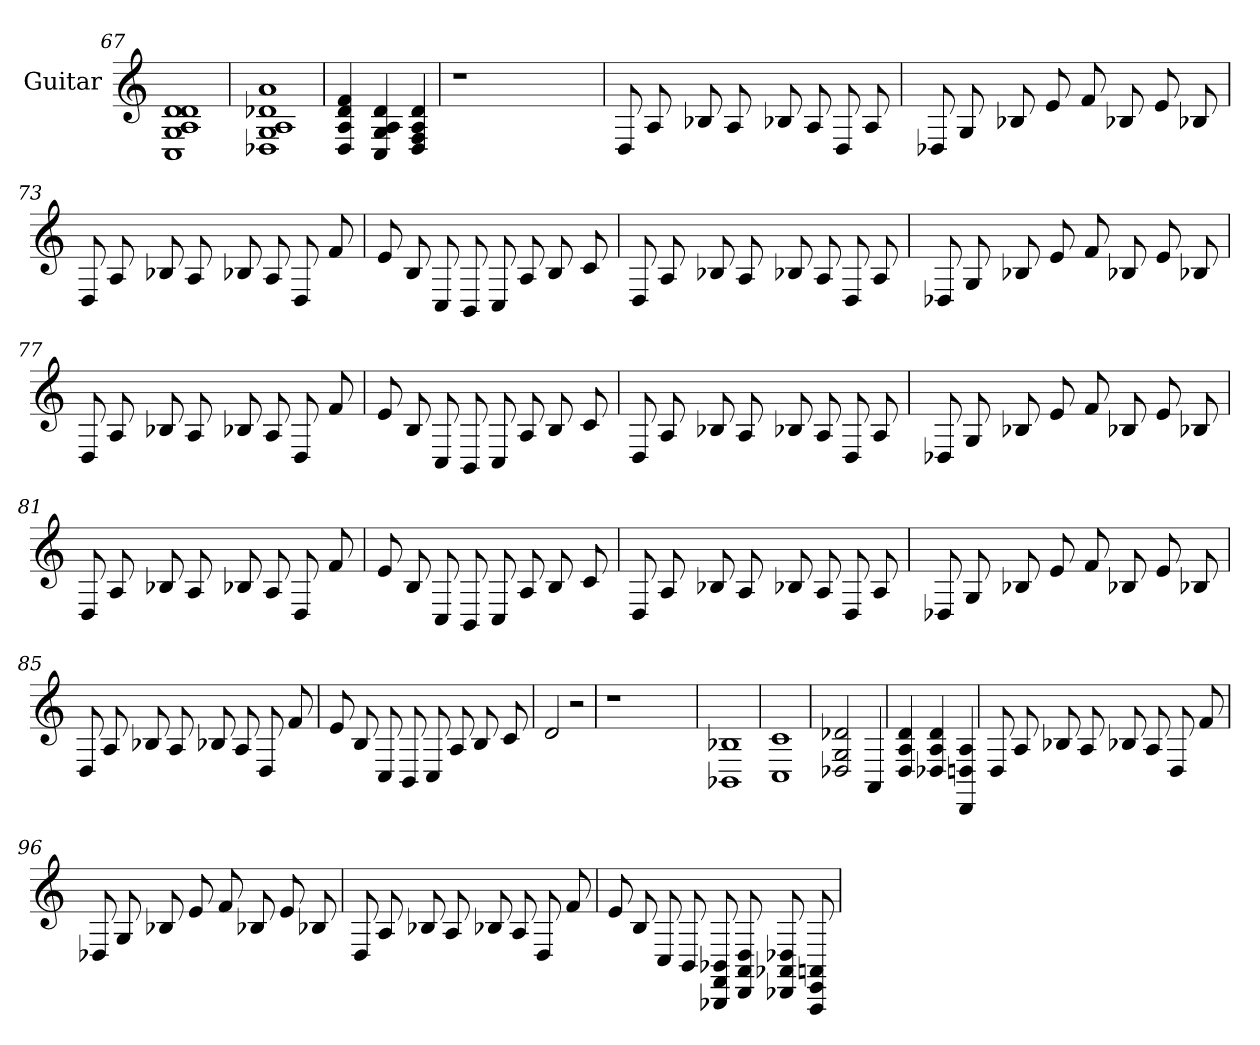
**kern
*part1
*staff1
*I"Guitar
*clefG2
*k[]
=67
!LO:N:vis=1
4d 4A 4d 4G 4C
=68
!LO:N:vis=1
4a 4A 4d-X 4G 4D-X
=69
!LO:N:vis=4
16.f 16.d 16.A 16.D
!LO:N:vis=4
16.A 16.d 16.G 16.C
!LO:N:vis=4
16d 16A 16F 16D
=70
!LO:N:vis=1
1r
=71
!LO:N:vis=8
32D
!LO:N:vis=8
32A
!LO:N:vis=8
32B-X
!LO:N:vis=8
32A
!LO:N:vis=8
32B-X
!LO:N:vis=8
32A
!LO:N:vis=8
32D
!LO:N:vis=8
32A
=72
!LO:N:vis=8
32D-X
!LO:N:vis=8
32G
!LO:N:vis=8
32B-X
!LO:N:vis=8
32e
!LO:N:vis=8
32f
!LO:N:vis=8
32B-X
!LO:N:vis=8
32e
!LO:N:vis=8
32B-X
=73
!LO:N:vis=8
32D
!LO:N:vis=8
32A
!LO:N:vis=8
32B-X
!LO:N:vis=8
32A
!LO:N:vis=8
32B-X
!LO:N:vis=8
32A
!LO:N:vis=8
32D
!LO:N:vis=8
32f
=74
!LO:N:vis=8
32e
!LO:N:vis=8
32B
!LO:N:vis=8
32C
!LO:N:vis=8
32BB
!LO:N:vis=8
32C
!LO:N:vis=8
32A
!LO:N:vis=8
32B
!LO:N:vis=8
32c
=75
!LO:N:vis=8
32D
!LO:N:vis=8
32A
!LO:N:vis=8
32B-X
!LO:N:vis=8
32A
!LO:N:vis=8
32B-X
!LO:N:vis=8
32A
!LO:N:vis=8
32D
!LO:N:vis=8
32A
=76
!LO:N:vis=8
32D-X
!LO:N:vis=8
32G
!LO:N:vis=8
32B-X
!LO:N:vis=8
32e
!LO:N:vis=8
32f
!LO:N:vis=8
32B-X
!LO:N:vis=8
32e
!LO:N:vis=8
32B-X
=77
!LO:N:vis=8
32D
!LO:N:vis=8
32A
!LO:N:vis=8
32B-X
!LO:N:vis=8
32A
!LO:N:vis=8
32B-X
!LO:N:vis=8
32A
!LO:N:vis=8
32D
!LO:N:vis=8
32f
=78
!LO:N:vis=8
32e
!LO:N:vis=8
32B
!LO:N:vis=8
32C
!LO:N:vis=8
32BB
!LO:N:vis=8
32C
!LO:N:vis=8
32A
!LO:N:vis=8
32B
!LO:N:vis=8
32c
=79
!LO:N:vis=8
32D
!LO:N:vis=8
32A
!LO:N:vis=8
32B-X
!LO:N:vis=8
32A
!LO:N:vis=8
32B-X
!LO:N:vis=8
32A
!LO:N:vis=8
32D
!LO:N:vis=8
32A
=80
!LO:N:vis=8
32D-X
!LO:N:vis=8
32G
!LO:N:vis=8
32B-X
!LO:N:vis=8
32e
!LO:N:vis=8
32f
!LO:N:vis=8
32B-X
!LO:N:vis=8
32e
!LO:N:vis=8
32B-X
=81
!LO:N:vis=8
32D
!LO:N:vis=8
32A
!LO:N:vis=8
32B-X
!LO:N:vis=8
32A
!LO:N:vis=8
32B-X
!LO:N:vis=8
32A
!LO:N:vis=8
32D
!LO:N:vis=8
32f
=82
!LO:N:vis=8
32e
!LO:N:vis=8
32B
!LO:N:vis=8
32C
!LO:N:vis=8
32BB
!LO:N:vis=8
32C
!LO:N:vis=8
32A
!LO:N:vis=8
32B
!LO:N:vis=8
32c
=83
!LO:N:vis=8
32D
!LO:N:vis=8
32A
!LO:N:vis=8
32B-X
!LO:N:vis=8
32A
!LO:N:vis=8
32B-X
!LO:N:vis=8
32A
!LO:N:vis=8
32D
!LO:N:vis=8
32A
=84
!LO:N:vis=8
32D-X
!LO:N:vis=8
32G
!LO:N:vis=8
32B-X
!LO:N:vis=8
32e
!LO:N:vis=8
32f
!LO:N:vis=8
32B-X
!LO:N:vis=8
32e
!LO:N:vis=8
32B-X
=85
!LO:N:vis=8
32D
!LO:N:vis=8
32A
!LO:N:vis=8
32B-X
!LO:N:vis=8
32A
!LO:N:vis=8
32B-X
!LO:N:vis=8
32A
!LO:N:vis=8
32D
!LO:N:vis=8
32f
=86
!LO:N:vis=8
32e
!LO:N:vis=8
32B
!LO:N:vis=8
32C
!LO:N:vis=8
32BB
!LO:N:vis=8
32C
!LO:N:vis=8
32A
!LO:N:vis=8
32B
!LO:N:vis=8
32c
=87
!LO:N:vis=2
8d
!LO:N:vis=2
8r
=88
!LO:N:vis=1
1r
=89
!LO:N:vis=1
1r
=90
!LO:N:vis=1
1r
=91
!LO:N:vis=1
4B-X 4BB-X
=92
!LO:N:vis=1
4c 4C
=93
!LO:N:vis=2
8.d-X 8.G 8.D-X
!LO:N:vis=4
16AA
=94
!LO:N:vis=4
16.d 16.A 16.D
!LO:N:vis=4
16.d 16.A 16.D-X
!LO:N:vis=4
16A 16D 16DD
=95
!LO:N:vis=8
32D
!LO:N:vis=8
32A
!LO:N:vis=8
32B-X
!LO:N:vis=8
32A
!LO:N:vis=8
32B-X
!LO:N:vis=8
32A
!LO:N:vis=8
32D
!LO:N:vis=8
32f
=96
!LO:N:vis=8
32D-X
!LO:N:vis=8
32G
!LO:N:vis=8
32B-X
!LO:N:vis=8
32e
!LO:N:vis=8
32f
!LO:N:vis=8
32B-X
!LO:N:vis=8
32e
!LO:N:vis=8
32B-X
=97
!LO:N:vis=8
32D
!LO:N:vis=8
32A
!LO:N:vis=8
32B-X
!LO:N:vis=8
32A
!LO:N:vis=8
32B-X
!LO:N:vis=8
32A
!LO:N:vis=8
32D
!LO:N:vis=8
32f
=98
!LO:N:vis=8
32e
!LO:N:vis=8
32B
!LO:N:vis=8
32C
!LO:N:vis=8
32BB
!LO:N:vis=8
32BB-X 32FF 32BBB-X
!LO:N:vis=8
32D 32AA 32DD
!LO:N:vis=8
32D-X 32AA-X 32DD-X
!LO:N:vis=8
32AA 32EE 32AAA
=
*-
